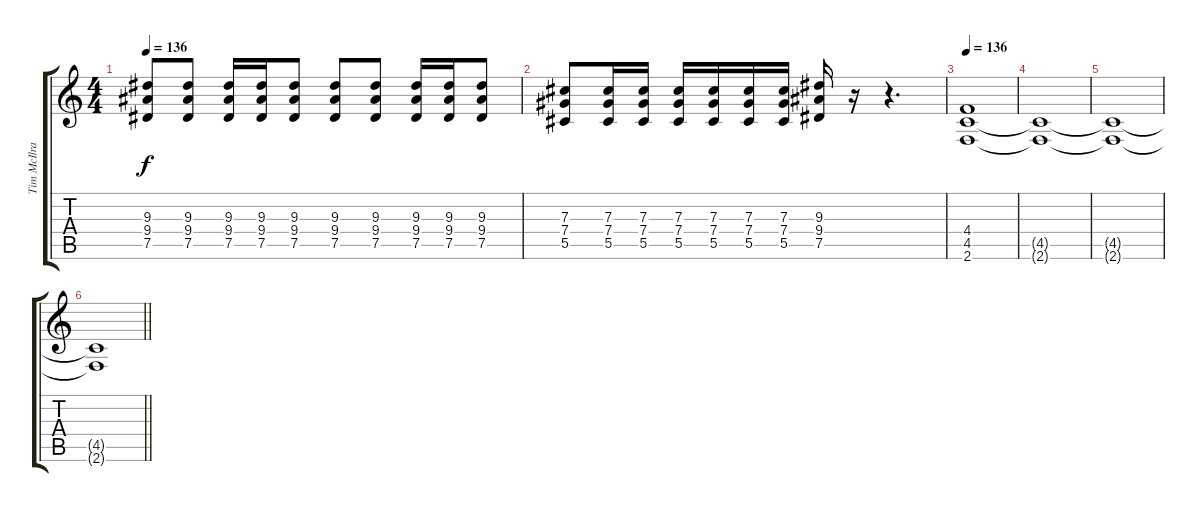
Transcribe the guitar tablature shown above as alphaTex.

\track ("Tim McIlrath (Distortion Guitar)" "Tim McIlra") {instrument distortionguitar}
\staff {score tabs}
\tuning (Eb4 Bb3 Gb3 Db3 Ab2 Eb2) {hide}
\ts (4 4)
\tempo 136
\clef g2
\ks c
(9.3 9.4 7.5).8{dy f} (9.3 9.4 7.5).8 (9.3 9.4 7.5).16 (9.3 9.4 7.5).16 (9.3 9.4 7.5).8 (9.3 9.4 7.5).8 (9.3 9.4 7.5).8 (9.3 9.4 7.5).16 (9.3 9.4 7.5).16 (9.3 9.4 7.5).8 |
(7.3 7.4 5.5).8 (7.3 7.4 5.5).16 (7.3 7.4 5.5).16 (7.3 7.4 5.5).16 (7.3 7.4 5.5).16 (7.3 7.4 5.5).16 (7.3 7.4 5.5).16 (9.3 9.4 7.5).16 r.16 r.4{d} |
\tempo 136
(4.4 4.5 2.6).1 |
(4.5{t} 2.6{t}).1 |
(4.5{t} 2.6{t}).1 |
\barLineRight lightlight
(4.5{t} 2.6{t}).1
